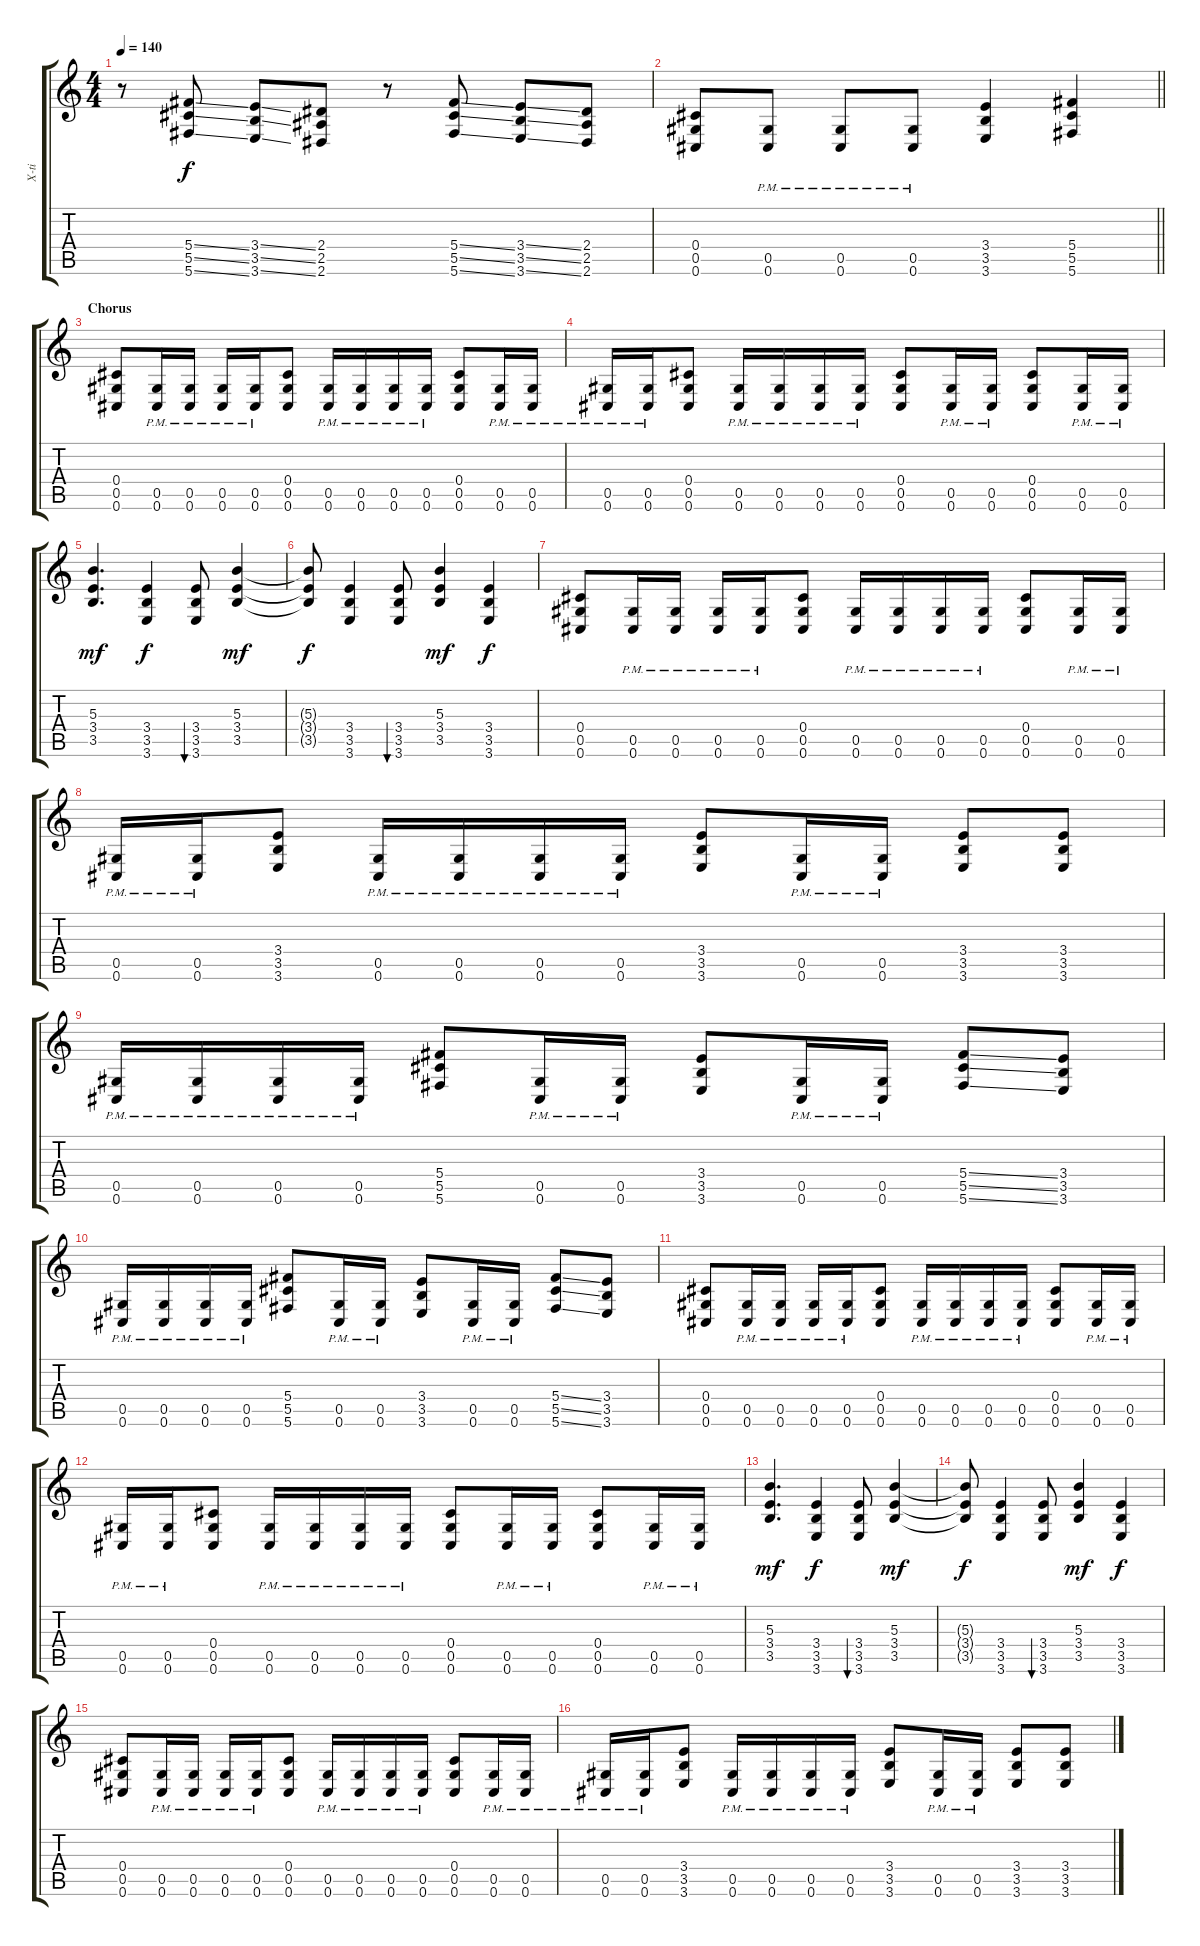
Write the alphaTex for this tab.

\track ("X-ti" "X-ti") {instrument overdrivenguitar}
\staff {score tabs}
\tuning (Eb4 Bb3 Gb3 Db3 Ab2 Db2) {hide}
\ts (4 4)
\tempo 140
\clef g2
\ks c
r.8{dy f} (5.4{ss} 5.5{ss} 5.6{ss}).8 (3.4{ss} 3.5{ss} 3.6{ss}).8 (2.4 2.5 2.6).8 r.8 (5.4{ss} 5.5{ss} 5.6{ss}).8 (3.4{ss} 3.5{ss} 3.6{ss}).8 (2.4 2.5 2.6).8 |
\barLineRight lightlight
(0.4 0.5 0.6).8 (0.5{pm} 0.6{pm}).8 (0.5{pm} 0.6{pm}).8 (0.5{pm} 0.6{pm}).8 (3.4 3.5 3.6).4 (5.4 5.5 5.6).4 |
\section ("" "Chorus")
(0.4 0.5 0.6).8 (0.5{pm} 0.6{pm}).16 (0.5{pm} 0.6{pm}).16 (0.5{pm} 0.6{pm}).16 (0.5{pm} 0.6{pm}).16 (0.4 0.5 0.6).8 (0.5{pm} 0.6{pm}).16 (0.5{pm} 0.6{pm}).16 (0.5{pm} 0.6{pm}).16 (0.5{pm} 0.6{pm}).16 (0.4 0.5 0.6).8 (0.5{pm} 0.6{pm}).16 (0.5{pm} 0.6{pm}).16 |
(0.5{pm} 0.6{pm}).16 (0.5{pm} 0.6{pm}).16 (0.4 0.5 0.6).8 (0.5{pm} 0.6{pm}).16 (0.5{pm} 0.6{pm}).16 (0.5{pm} 0.6{pm}).16 (0.5{pm} 0.6{pm}).16 (0.4 0.5 0.6).8 (0.5{pm} 0.6{pm}).16 (0.5{pm} 0.6{pm}).16 (0.4 0.5 0.6).8 (0.5{pm} 0.6{pm}).16 (0.5{pm} 0.6{pm}).16 |
(5.3 3.4 3.5).4{d dy mf} (3.4 3.5 3.6).4{dy f} (3.4 3.5 3.6).8{bu 30} (5.3 3.4 3.5).4{dy mf} |
(5.3{t} 3.4{t} 3.5{t}).8{dy f} (3.4 3.5 3.6).4 (3.4 3.5 3.6).8{bu 30} (5.3 3.4 3.5).4{dy mf} (3.4 3.5 3.6).4{dy f} |
(0.4 0.5 0.6).8 (0.5{pm} 0.6{pm}).16 (0.5{pm} 0.6{pm}).16 (0.5{pm} 0.6{pm}).16 (0.5{pm} 0.6{pm}).16 (0.4 0.5 0.6).8 (0.5{pm} 0.6{pm}).16 (0.5{pm} 0.6{pm}).16 (0.5{pm} 0.6{pm}).16 (0.5{pm} 0.6{pm}).16 (0.4 0.5 0.6).8 (0.5{pm} 0.6{pm}).16 (0.5{pm} 0.6{pm}).16 |
(0.5{pm} 0.6{pm}).16 (0.5{pm} 0.6{pm}).16 (3.4 3.5 3.6).8 (0.5{pm} 0.6{pm}).16 (0.5{pm} 0.6{pm}).16 (0.5{pm} 0.6{pm}).16 (0.5{pm} 0.6{pm}).16 (3.4 3.5 3.6).8 (0.5{pm} 0.6{pm}).16 (0.5{pm} 0.6{pm}).16 (3.4 3.5 3.6).8 (3.4 3.5 3.6).8 |
(0.5{pm} 0.6{pm}).16 (0.5{pm} 0.6{pm}).16 (0.5{pm} 0.6{pm}).16 (0.5{pm} 0.6{pm}).16 (5.4 5.5 5.6).8 (0.5{pm} 0.6{pm}).16 (0.5{pm} 0.6{pm}).16 (3.4 3.5 3.6).8 (0.5{pm} 0.6{pm}).16 (0.5{pm} 0.6{pm}).16 (5.4{ss} 5.5{ss} 5.6{ss}).8 (3.4 3.5 3.6).8 |
(0.5{pm} 0.6{pm}).16 (0.5{pm} 0.6{pm}).16 (0.5{pm} 0.6{pm}).16 (0.5{pm} 0.6{pm}).16 (5.4 5.5 5.6).8 (0.5{pm} 0.6{pm}).16 (0.5{pm} 0.6{pm}).16 (3.4 3.5 3.6).8 (0.5{pm} 0.6{pm}).16 (0.5{pm} 0.6{pm}).16 (5.4{ss} 5.5{ss} 5.6{ss}).8 (3.4 3.5 3.6).8 |
(0.4 0.5 0.6).8 (0.5{pm} 0.6{pm}).16 (0.5{pm} 0.6{pm}).16 (0.5{pm} 0.6{pm}).16 (0.5{pm} 0.6{pm}).16 (0.4 0.5 0.6).8 (0.5{pm} 0.6{pm}).16 (0.5{pm} 0.6{pm}).16 (0.5{pm} 0.6{pm}).16 (0.5{pm} 0.6{pm}).16 (0.4 0.5 0.6).8 (0.5{pm} 0.6{pm}).16 (0.5{pm} 0.6{pm}).16 |
(0.5{pm} 0.6{pm}).16 (0.5{pm} 0.6{pm}).16 (0.4 0.5 0.6).8 (0.5{pm} 0.6{pm}).16 (0.5{pm} 0.6{pm}).16 (0.5{pm} 0.6{pm}).16 (0.5{pm} 0.6{pm}).16 (0.4 0.5 0.6).8 (0.5{pm} 0.6{pm}).16 (0.5{pm} 0.6{pm}).16 (0.4 0.5 0.6).8 (0.5{pm} 0.6{pm}).16 (0.5{pm} 0.6{pm}).16 |
(5.3 3.4 3.5).4{d dy mf} (3.4 3.5 3.6).4{dy f} (3.4 3.5 3.6).8{bu 30} (5.3 3.4 3.5).4{dy mf} |
(5.3{t} 3.4{t} 3.5{t}).8{dy f} (3.4 3.5 3.6).4 (3.4 3.5 3.6).8{bu 30} (5.3 3.4 3.5).4{dy mf} (3.4 3.5 3.6).4{dy f} |
(0.4 0.5 0.6).8 (0.5{pm} 0.6{pm}).16 (0.5{pm} 0.6{pm}).16 (0.5{pm} 0.6{pm}).16 (0.5{pm} 0.6{pm}).16 (0.4 0.5 0.6).8 (0.5{pm} 0.6{pm}).16 (0.5{pm} 0.6{pm}).16 (0.5{pm} 0.6{pm}).16 (0.5{pm} 0.6{pm}).16 (0.4 0.5 0.6).8 (0.5{pm} 0.6{pm}).16 (0.5{pm} 0.6{pm}).16 |
(0.5{pm} 0.6{pm}).16 (0.5{pm} 0.6{pm}).16 (3.4 3.5 3.6).8 (0.5{pm} 0.6{pm}).16 (0.5{pm} 0.6{pm}).16 (0.5{pm} 0.6{pm}).16 (0.5{pm} 0.6{pm}).16 (3.4 3.5 3.6).8 (0.5{pm} 0.6{pm}).16 (0.5{pm} 0.6{pm}).16 (3.4 3.5 3.6).8 (3.4 3.5 3.6).8
